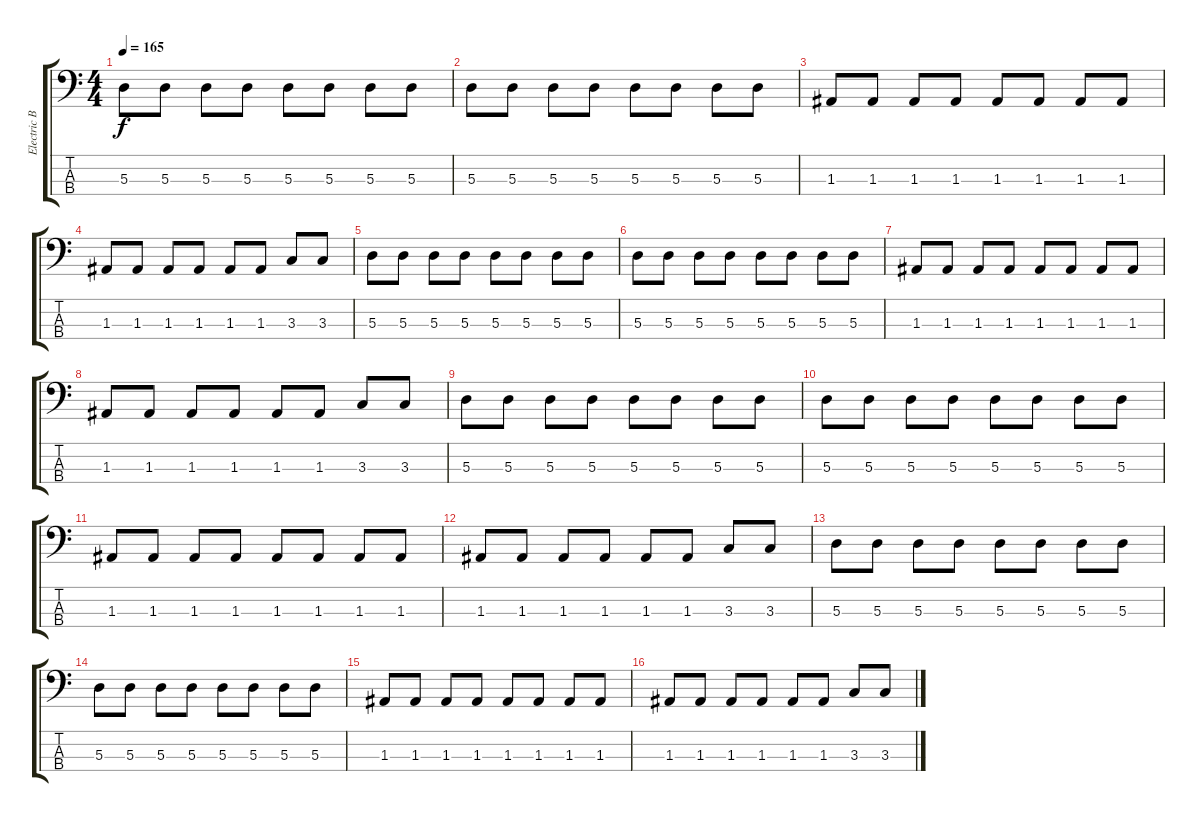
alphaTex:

\track ("Electric Bass" "Electric B") {instrument electricbassfinger}
\staff {score tabs}
\tuning (G2 D2 A1 D1) {hide}
\ts (4 4)
\tempo 165
\clef f4
\ks c
5.3.8{dy f} 5.3.8 5.3.8 5.3.8 5.3.8 5.3.8 5.3.8 5.3.8 |
5.3.8 5.3.8 5.3.8 5.3.8 5.3.8 5.3.8 5.3.8 5.3.8 |
1.3.8 1.3.8 1.3.8 1.3.8 1.3.8 1.3.8 1.3.8 1.3.8 |
1.3.8 1.3.8 1.3.8 1.3.8 1.3.8 1.3.8 3.3.8 3.3.8 |
5.3.8 5.3.8 5.3.8 5.3.8 5.3.8 5.3.8 5.3.8 5.3.8 |
5.3.8 5.3.8 5.3.8 5.3.8 5.3.8 5.3.8 5.3.8 5.3.8 |
1.3.8 1.3.8 1.3.8 1.3.8 1.3.8 1.3.8 1.3.8 1.3.8 |
1.3.8 1.3.8 1.3.8 1.3.8 1.3.8 1.3.8 3.3.8 3.3.8 |
5.3.8 5.3.8 5.3.8 5.3.8 5.3.8 5.3.8 5.3.8 5.3.8 |
5.3.8 5.3.8 5.3.8 5.3.8 5.3.8 5.3.8 5.3.8 5.3.8 |
1.3.8 1.3.8 1.3.8 1.3.8 1.3.8 1.3.8 1.3.8 1.3.8 |
1.3.8 1.3.8 1.3.8 1.3.8 1.3.8 1.3.8 3.3.8 3.3.8 |
5.3.8 5.3.8 5.3.8 5.3.8 5.3.8 5.3.8 5.3.8 5.3.8 |
5.3.8 5.3.8 5.3.8 5.3.8 5.3.8 5.3.8 5.3.8 5.3.8 |
1.3.8 1.3.8 1.3.8 1.3.8 1.3.8 1.3.8 1.3.8 1.3.8 |
1.3.8 1.3.8 1.3.8 1.3.8 1.3.8 1.3.8 3.3.8 3.3.8
